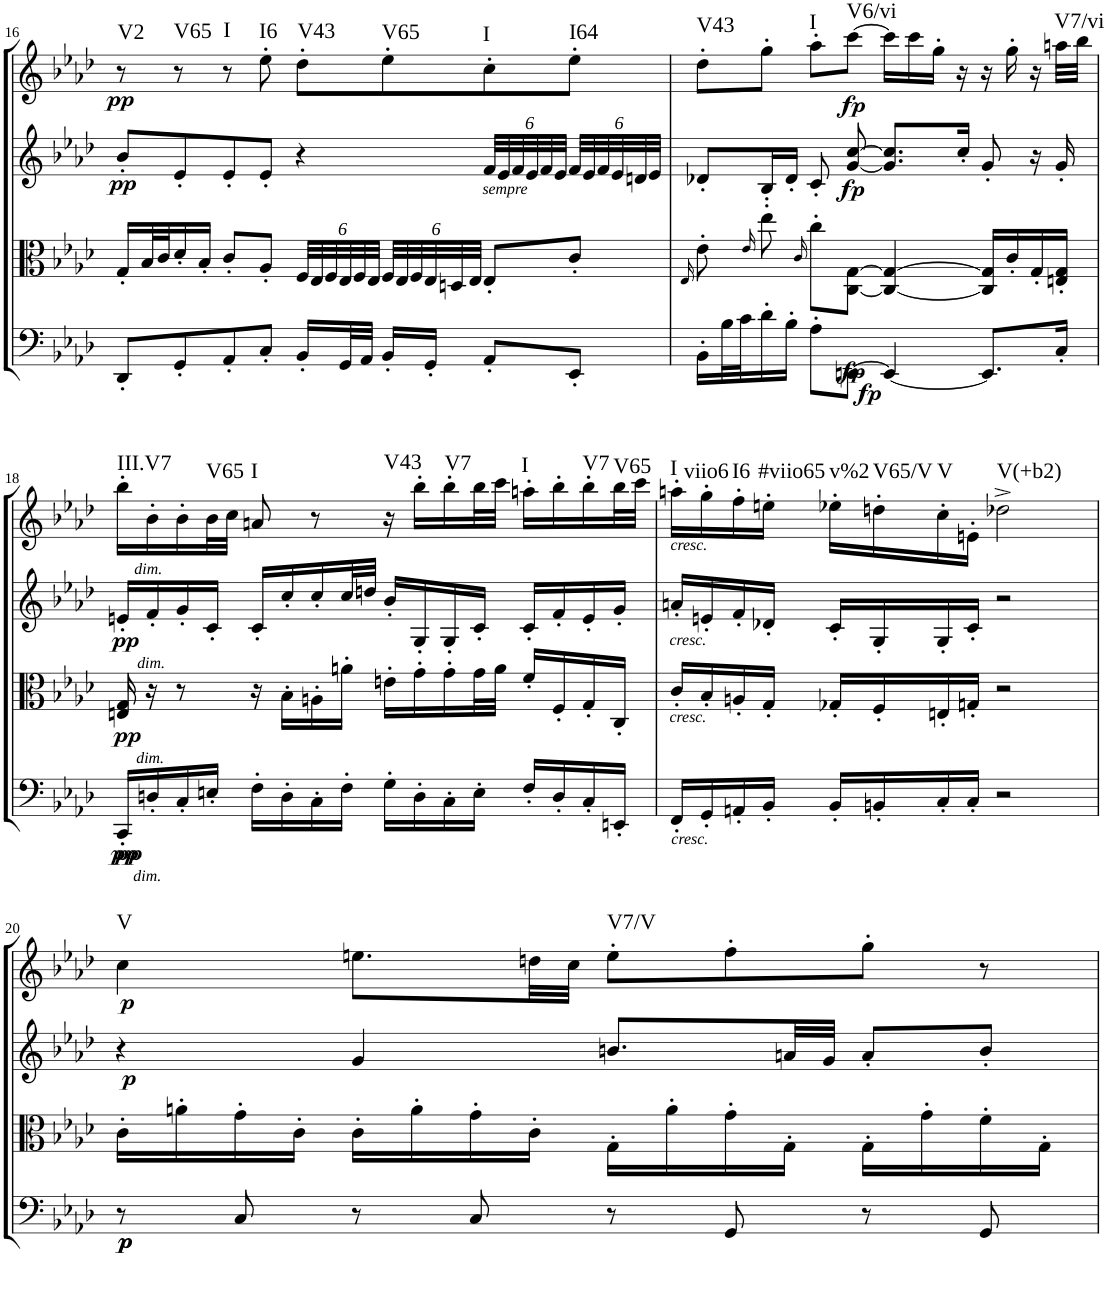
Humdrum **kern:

**kern	**dynam	**kern	**dynam	**kern	**dynam	**kern	**dynam	**harte
*part4	*part4	*part3	*part3	*part2	*part2	*part1	*part1	*part1
*staff4	*staff4	*staff3	*staff3	*staff2	*staff2	*staff1	*staff1	*
*I"Cello	*	*I"Viola	*	*I"2nd Violin	*	*I"1st Violin	*	*
*	*	*I'Vla	*	*I'Vln	*	*I'Vln	*	*
!!LO:PB:g=z
*clefF4	*	*clefC3	*	*clefG2	*	*clefG2	*	*
*k[b-e-a-d-]	*	*k[b-e-a-d-]	*	*k[b-e-a-d-]	*	*k[b-e-a-d-]	*	*
*A-:	*	*A-:	*	*A-:	*	*A-:	*	*
*M4/4	*	*M4/4	*	*M4/4	*	*M4/4	*	*
*met(c)	*	*met(c)	*	*met(c)	*	*met(c)	*	*
=16	=16	=16	=16	=16	=16	=16	=16	=16
!	!	!	!	!	!LO:DY:b	!	!LO:DY:b	!LO:H:kt=V2
8DD-'/L	.	16G'/LL	.	8b-'/L	pp	8r	pp	N
.	.	32B-/L	.	.	.	.	.	.
.	.	32c/J	.	.	.	.	.	.
!	!	!	!	!	!	!	!	!LO:H:kt=V65
8GG'/	.	16d-'/	.	8e-'/	.	8r	.	N
.	.	16B-'/JJ	.	.	.	.	.	.
!	!	!	!	!	!	!	!	!LO:H:kt=I
8AA-'/	.	8c'/L	.	8e-'/	.	8r	.	N
!	!	!	!	!	!	!	!	!LO:H:kt=I6
8C'/J	.	8A-'/J	.	8e-'/J	.	8ee-'\	.	N
*	*	*Xbrackettup	*	*	*	*	*	*
!	!	!	!	!	!	!	!	!LO:H:kt=V43
16BB-'/LL	.	48F/LLL	.	4r	.	8dd-'\L	.	N
.	.	48E-/	.	.	.	.	.	.
.	.	48F/	.	.	.	.	.	.
32GG/L	.	48E-/	.	.	.	.	.	.
.	.	48F/	.	.	.	.	.	.
32AA-/JJJ	.	.	.	.	.	.	.	.
.	.	48E-/JJJ	.	.	.	.	.	.
!	!	!	!	!	!	!	!	!LO:H:kt=V65
16BB-'/LL	.	48F/LLL	.	.	.	8ee-'\	.	N
.	.	48E-/	.	.	.	.	.	.
.	.	48F/	.	.	.	.	.	.
16GG'/JJ	.	48E-/	.	.	.	.	.	.
.	.	48Dn/	.	.	.	.	.	.
.	.	48E-/JJJ	.	.	.	.	.	.
*	*	*	*	*Xbrackettup	*	*	*	*
!	!	!	!	!LO:TX:b:i:t=sempre	!	!	!	!LO:H:kt=I
8AA-'/L	.	8E-'/L	.	48f/LLL	.	8cc'\	.	N
.	.	.	.	48e-/	.	.	.	.
.	.	.	.	48f/	.	.	.	.
.	.	.	.	48e-/	.	.	.	.
.	.	.	.	48f/	.	.	.	.
.	.	.	.	48e-/JJJ	.	.	.	.
!	!	!	!	!	!	!	!	!LO:H:kt=I64
8EE-'/J	.	8c'/J	.	48f/LLL	.	8ee-'\J	.	N
.	.	.	.	48e-/	.	.	.	.
.	.	.	.	48f/	.	.	.	.
.	.	.	.	48e-/	.	.	.	.
.	.	.	.	48dn/	.	.	.	.
.	.	.	.	48e-/JJJ	.	.	.	.
=17	=17	=17	=17	=17	=17	=17	=17	=17
.	.	16qE-/	.	.	.	.	.	.
!	!	!	!	!	!	!	!	!LO:H:kt=V43
16BB-'\LL	.	8e-'\	.	8d-X'/L	.	8dd-'\L	.	N
32B-\L	.	.	.	.	.	.	.	.
32c\J	.	.	.	.	.	.	.	.
.	.	16qe-/	.	.	.	.	.	.
16d-'\	.	8ee-\	.	16B-''/L	.	8gg'\J	.	.
16B-'\JJ	.	.	.	16d-'/JJ	.	.	.	.
.	.	16qc/	.	.	.	.	.	.
!	!	!	!	!	!	!	!	!LO:H:kt=I
8A-'\L	.	8cc'\L	.	8c'/	.	8aa-'\L	.	N
!	!LO:DY:b	!	!	!	!	!	!	!
!	!LO:DY:n=1:b	!	!	!	!LO:DY:b	!	!LO:DY:b	!LO:H:kt=V6/vi
[8EEn\J	fp fp	[8C\ [8G\J	.	[8g/ [8cc/	fp	[8ccc\J	fp	N
4EE/_	.	4C/_ 4G/_	.	8.g/] 8.cc/]L	.	16ccc\LL]	.	.
.	.	.	.	.	.	16ccc\	.	.
.	.	.	.	.	.	16gg'\JJ	.	.
.	.	.	.	16cc'/Jk	.	16r	.	.
8.EE/L]	.	16C/] 16G/]LL	.	8g'/	.	16r	.	.
.	.	16c'/	.	.	.	16gg'\	.	.
.	.	16G'/	.	16r	.	16r	.	.
!	!	!	!	!	!	!	!	!LO:H:kt=V7/vi
16C'/Jk	.	16En/' 16G/'JJ	.	16g'/	.	32aan\LLL	.	N
.	.	.	.	.	.	32bb-\JJJ	.	.
!!LO:LB:g=z
=18	=18	=18	=18	=18	=18	=18	=18	=18
!	!	!	!	!	!	!LO:TX:b:i:t=dim.	!	!
!	!	!	!	!LO:TX:b:i:t=dim.	!	!	!	!
!	!	!LO:TX:b:i:t=dim.	!	!	!	!	!	!
!LO:TX:b:i:t=dim.	!	!	!	!	!	!	!	!
!	!LO:DY:b	!	!	!	!	!	!	!
!	!LO:DY:n=1:b	!	!LO:DY:b	!	!LO:DY:b	!	!	!LO:H:kt=III.V7
16CC'/LL	pp pp	16En/ 16G/	pp	16en'/LL	pp	16bb-'\LL	.	N
16Dn'/	.	16r	.	16f'/	.	16b-'\	.	.
16C'/	.	8r	.	16g'/	.	16b-'\	.	.
!	!	!	!	!	!	!	!	!LO:H:kt=V65
16En'/JJ	.	.	.	16c'/JJ	.	32b-\L	.	N
.	.	.	.	.	.	32cc\JJJ	.	.
!	!	!	!	!	!	!	!	!LO:H:kt=I
16F'\LL	.	16r	.	16c'/LL	.	8an/	.	N
16D'\	.	16B-'\LL	.	16cc'/	.	.	.	.
16C'\	.	16An'\	.	16cc'/	.	8r	.	.
16F'\JJ	.	16an'\JJ	.	32cc/L	.	.	.	.
.	.	.	.	32ddn/JJJ	.	.	.	.
!	!	!	!	!	!	!	!	!LO:H:kt=V43
16G'\LL	.	16en'\LL	.	16b-'/LL	.	16r	.	N
16D'\	.	16g'\	.	16G'/	.	16bb-'\LL	.	.
!	!	!	!	!	!	!	!	!LO:H:kt=V7
16C'\	.	16g'\	.	16G'/	.	16bb-'\	.	N
16E'\JJ	.	32g\L	.	16c'/JJ	.	32bb-\L	.	.
.	.	32a\JJJ	.	.	.	32ccc\JJJ	.	.
!	!	!	!	!	!	!	!	!LO:H:kt=I
16F'/LL	.	16f'/LL	.	16c'/LL	.	16aan'\LL	.	N
16D'/	.	16F'/	.	16f'/	.	16bb-'\	.	.
!	!	!	!	!	!	!	!	!LO:H:kt=V7
16C'/	.	16G'/	.	16e'/	.	16bb-'\	.	N
!	!	!	!	!	!	!	!	!LO:H:kt=V65
16EEn'/JJ	.	16C'/JJ	.	16g'/JJ	.	32bb-\L	.	N
.	.	.	.	.	.	32ccc\JJJ	.	.
=19	=19	=19	=19	=19	=19	=19	=19	=19
!	!	!	!	!	!	!LO:TX:b:i:t=cresc.	!	!
!	!	!	!	!LO:TX:b:i:t=cresc.	!	!	!	!
!	!	!LO:TX:b:i:t=cresc.	!	!	!	!	!	!
!LO:TX:b:i:t=cresc.	!	!	!	!	!	!	!	!LO:H:kt=I
16FF'/LL	.	16c'/LL	.	16an'/LL	.	16aan'\LL	.	N
!	!	!	!	!	!	!	!	!LO:H:kt=viio6
16GG'/	.	16B-'/	.	16en'/	.	16gg'\	.	N
!	!	!	!	!	!	!	!	!LO:H:kt=I6
16AAn'/	.	16An'/	.	16f'/	.	16ff'\	.	N
!	!	!	!	!	!	!	!	!LO:H:kt=#viio65
16BB-'/JJ	.	16G'/JJ	.	16d-X'/JJ	.	16een'\JJ	.	N
!	!	!	!	!	!	!	!	!LO:H:kt=v%2
16BB-'/LL	.	16G-X'/LL	.	16c'/LL	.	16ee-X'\LL	.	N
!	!	!	!	!	!	!	!	!LO:H:kt=V65/V
16BBn'/	.	16F'/	.	16G'/	.	16ddn'\	.	N
!	!	!	!	!	!	!	!	!LO:H:kt=V
16C'/	.	16En'/	.	16G'/	.	16cc'\	.	N
16C'/JJ	.	16Gn'/JJ	.	16c'/JJ	.	16en'\JJ	.	.
!	!	!	!	!	!	!	!	!LO:H:kt=V(+b2)
2r	.	2r	.	2r	.	2dd-X^\	.	N
!!LO:LB:g=z
=20	=20	=20	=20	=20	=20	=20	=20	=20
!	!LO:DY:b	!	!	!	!	!	!	!
!	!LO:DY:n=1:b	!	!	!	!LO:DY:b	!	!LO:DY:b	!LO:H:kt=V
8r	p p	16c'\LL	.	4r	p	4cc\	p	N
.	.	16an'\	.	.	.	.	.	.
8C/	.	16g'\	.	.	.	.	.	.
.	.	16c'\JJ	.	.	.	.	.	.
8r	.	16c'\LL	.	4g/	.	8.een\L	.	.
.	.	16a'\	.	.	.	.	.	.
8C/	.	16g'\	.	.	.	.	.	.
.	.	16c'\JJ	.	.	.	32ddn\LL	.	.
.	.	.	.	.	.	32cc\JJJ	.	.
!	!	!	!	!	!	!	!	!LO:H:kt=V7/V
8r	.	16G'\LL	.	8.bn/L	.	8ee'\L	.	N
.	.	16a'\	.	.	.	.	.	.
8GG/	.	16g'\	.	.	.	8ff'\	.	.
.	.	16G'\JJ	.	32an/LL	.	.	.	.
.	.	.	.	32g/JJJ	.	.	.	.
8r	.	16G'\LL	.	8a'/L	.	8gg'\J	.	.
.	.	16g'\	.	.	.	.	.	.
8GG/	.	16f'\	.	8b'/J	.	8r	.	.
.	.	16G'\JJ	.	.	.	.	.	.
=	=	=	=	=	=	=	=	=
*-	*-	*-	*-	*-	*-	*-	*-	*-
